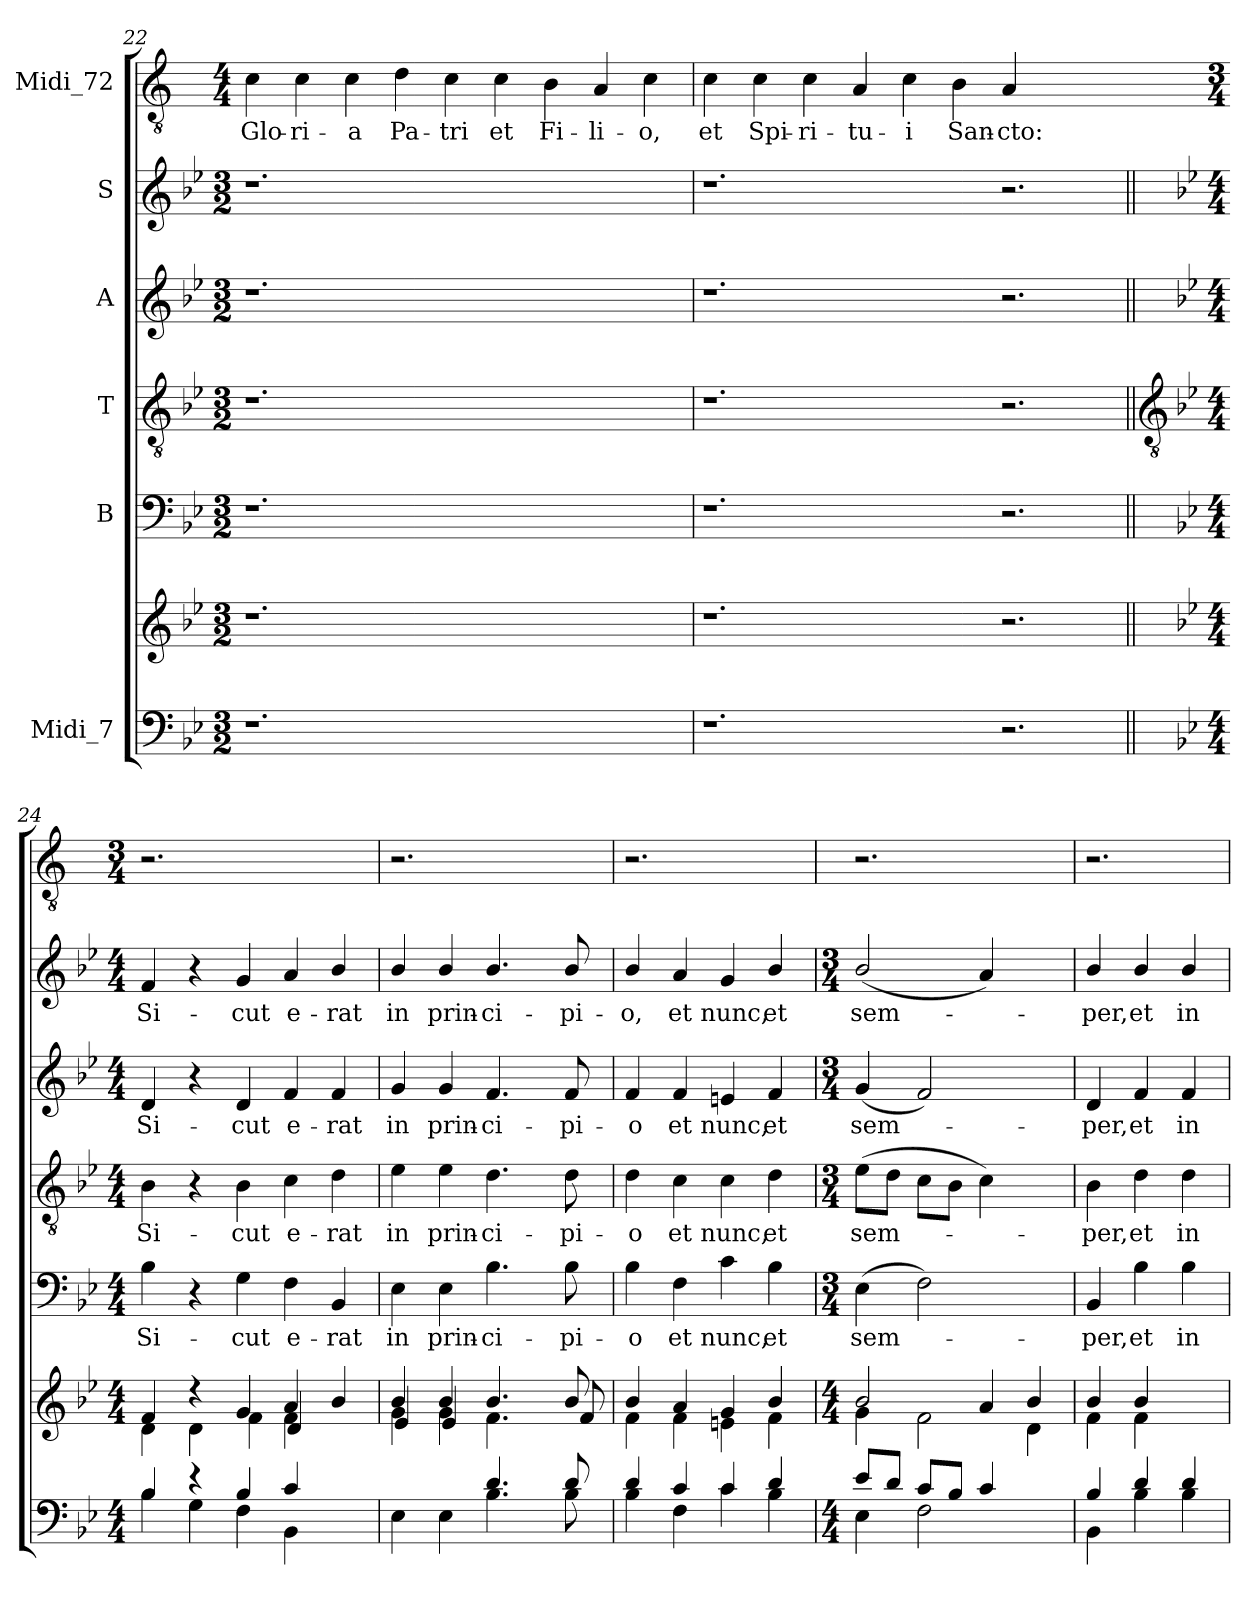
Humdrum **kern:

**kern	**kern	**kern	**text	**kern	**text	**kern	**text	**kern	**text	**kern	**text
*part6	*part6	*part5	*part5	*part4	*part4	*part3	*part3	*part2	*part2	*part1	*part1
*staff7	*staff6	*staff5	*staff5	*staff4	*staff4	*staff3	*staff3	*staff2	*staff2	*staff1	*staff1
*I"Midi_7	*	*I"B	*	*I"T	*	*I"A	*	*I"S	*	*I"Midi_72	*
!!LO:LB:g=z
*clefF4	*clefG2	*clefF4	*	*clefGv2	*	*clefG2	*	*clefG2	*	*clefGv2	*
*	*	*	*	*	*	*	*	*	*	*ITrd1c2	*
*k[b-e-]	*k[b-e-]	*k[b-e-]	*	*k[b-e-]	*	*k[b-e-]	*	*k[b-e-]	*	*k[b-e-]	*
*B-:	*B-:	*B-:	*	*B-:	*	*B-:	*	*B-:	*	*B-:	*
*M3/2	*M3/2	*M3/2	*	*M3/2	*	*M3/2	*	*M3/2	*	*M4/4	*
=22	=22	=22	=22	=22	=22	=22	=22	=22	=22	=22	=22
!	!	!	!	!	!	!	!	!	!	!	!LO:LY:b
1.r	1.r	1.r	.	1.r	.	1.r	.	1.r	.	4B-	Glo-
!	!	!	!	!	!	!	!	!	!	!	!LO:LY:b
.	.	.	.	.	.	.	.	.	.	4B-	-ri-
!	!	!	!	!	!	!	!	!	!	!	!LO:LY:b
.	.	.	.	.	.	.	.	.	.	4B-	-a
!	!	!	!	!	!	!	!	!	!	!	!LO:LY:b
.	.	.	.	.	.	.	.	.	.	4c	Pa-
!	!	!	!	!	!	!	!	!	!	!	!LO:LY:b
.	.	.	.	.	.	.	.	.	.	4B-	-tri
!	!	!	!	!	!	!	!	!	!	!	!LO:LY:b
.	.	.	.	.	.	.	.	.	.	4B-	et
!	!	!	!	!	!	!	!	!	!	!	!LO:LY:b
2.ryy	2.ryy	2.ryy	.	2.ryy	.	2.ryy	.	2.ryy	.	4A	Fi-
!	!	!	!	!	!	!	!	!	!	!	!LO:LY:b
.	.	.	.	.	.	.	.	.	.	4G	-li-
!	!	!	!	!	!	!	!	!	!	!	!LO:LY:b
.	.	.	.	.	.	.	.	.	.	4B-	-o,
=23	=23	=23	=23	=23	=23	=23	=23	=23	=23	=23	=23
!	!	!	!	!	!	!	!	!	!	!	!LO:LY:b
1.r	1.r	1.r	.	1.r	.	1.r	.	1.r	.	4B-	et
!	!	!	!	!	!	!	!	!	!	!	!LO:LY:b
.	.	.	.	.	.	.	.	.	.	4B-	Spi-
!	!	!	!	!	!	!	!	!	!	!	!LO:LY:b
.	.	.	.	.	.	.	.	.	.	4B-	-ri-
!	!	!	!	!	!	!	!	!	!	!	!LO:LY:b
.	.	.	.	.	.	.	.	.	.	4G	-tu-
!	!	!	!	!	!	!	!	!	!	!	!LO:LY:b
.	.	.	.	.	.	.	.	.	.	4B-	-i
!	!	!	!	!	!	!	!	!	!	!	!LO:LY:b
.	.	.	.	.	.	.	.	.	.	4A	San-
!	!	!	!	!	!	!	!	!	!	!	!LO:LY:b
2.r	2.r	2.r	.	2.r	.	2.r	.	2.r	.	4G	-cto:
.	.	.	.	.	.	.	.	.	.	2ryy	.
!!LO:LB:g=z
=24||	=24||	=24||	=24-	=24||	=24-	=24||	=24-	=24||	=24-	=24-	=24-
*	*	*	*	*clefGv2	*	*	*	*	*	*	*
*k[b-e-]	*k[b-e-]	*k[b-e-]	*	*k[b-e-]	*	*k[b-e-]	*	*k[b-e-]	*	*	*
*B-:	*B-:	*B-:	*	*B-:	*	*B-:	*	*B-:	*	*	*
*M4/4	*M4/4	*M4/4	*	*M4/4	*	*M4/4	*	*M4/4	*	*M3/4	*
*^	*^	*	*	*	*	*	*	*	*	*	*
*	*	*	*^	*	*	*	*	*	*	*	*	*	*
!	!	!	!	!	!	!LO:LY:b	!	!LO:LY:b	!	!LO:LY:b	!	!LO:LY:b	!	!
4B-	4B-	4f	4d	2.ryy	4B-	Si-	4B-	Si-	4d	Si-	4f	Si-	2.r	.
4r	4G	4r	4d	.	4r	.	4r	.	4r	.	4r	.	.	.
!	!	!	!	!	!	!LO:LY:b	!	!LO:LY:b	!	!LO:LY:b	!	!LO:LY:b	!	!
4B-	4F	4g	4f	.	4G	-cut	4B-	-cut	4d	-cut	4g	-cut	.	.
!	!	!	!	!	!	!LO:LY:b	!	!LO:LY:b	!	!LO:LY:b	!	!LO:LY:b	!	!
4c	4BB-	4a	4f	4d/	4F	e-	4c	e-	4f	e-	4a	e-	2ryy	.
!	!	!	!	!	!	!LO:LY:b	!	!LO:LY:b	!	!LO:LY:b	!	!LO:LY:b	!	!
4ryy	4ryy	4b-/	4ryy	4ryy	4BB-	-rat	4d	-rat	4f	-rat	4b-/	-rat	.	.
=25	=25	=25	=25	=25	=25	=25	=25	=25	=25	=25	=25	=25	=25	=25
!	!	!	!	!	!	!LO:LY:b	!	!LO:LY:b	!	!LO:LY:b	!	!LO:LY:b	!	!
2ryy	4E-	4b-/	4g	4e-/	4E-	in	4e-	in	4g	in	4b-/	in	2.r	.
!	!	!	!	!	!	!LO:LY:b	!	!LO:LY:b	!	!LO:LY:b	!	!LO:LY:b	!	!
.	4E-	4b-/	4g	4e-/	4E-	prin-	4e-	prin-	4g	prin-	4b-/	prin-	.	.
!	!	!	!	!	!	!LO:LY:b	!	!LO:LY:b	!	!LO:LY:b	!	!LO:LY:b	!	!
4.d	4.B-	4.b-/	4.f	2ryy	4.B-	-ci-	4.d	-ci-	4.f	-ci-	4.b-/	-ci-	.	.
.	.	.	.	.	.	.	.	.	.	.	.	.	4ryy	.
!	!	!	!	!	!	!LO:LY:b	!	!LO:LY:b	!	!LO:LY:b	!	!LO:LY:b	!	!
8d	8B-	8b-/	8f/	.	8B-	-pi-	8d	-pi-	8f	-pi-	8b-/	-pi-	.	.
*	*	*	*v	*v	*	*	*	*	*	*	*	*	*	*
=26	=26	=26	=26	=26	=26	=26	=26	=26	=26	=26	=26	=26	=26
!	!	!	!	!	!LO:LY:b	!	!LO:LY:b	!	!LO:LY:b	!	!LO:LY:b	!	!
4d	4B-	4b-/	4f	4B-	-o	4d	-o	4f	-o	4b-/	-o,	2.r	.
!	!	!	!	!	!LO:LY:b	!	!LO:LY:b	!	!LO:LY:b	!	!LO:LY:b	!	!
4c	4F	4a/	4f	4F	et	4c	et	4f	et	4a/	et	.	.
!	!	!	!	!	!LO:LY:b	!	!LO:LY:b	!	!LO:LY:b	!	!LO:LY:b	!	!
4c	4c	4g	4en	4c	nunc,	4c	nunc,	4en	nunc,	4g	nunc,	.	.
!	!	!	!	!	!LO:LY:b	!	!LO:LY:b	!	!LO:LY:b	!	!LO:LY:b	!	!
4d	4B-	4b-/	4f	4B-	et	4d	et	4f	et	4b-/	et	4ryy	.
=27	=27	=27	=27	=27	=27	=27	=27	=27	=27	=27	=27	=27	=27
*M4/4	*	*M4/4	*	*M3/4	*	*M3/4	*	*M3/4	*	*M3/4	*	*	*
!	!	!	!	!	!LO:LY:b	!	!LO:LY:b	!	!LO:LY:b	!	!LO:LY:b	!	!
8e-/L	4E-	2b-/	4g\	(>4E-	sem-	(>8e-L	sem-	(<4g	sem-	(<2b-/	sem-	2.r	.
8d/J	.	.	.	.	.	8dJ	.	.	.	.	.	.	.
8c/L	2F	.	2f\	2F)	.	8cL	.	2f)	.	.	.	.	.
8B-/J	.	.	.	.	.	8B-J	.	.	.	.	.	.	.
4c	.	4a	.	.	.	4c)	.	.	.	4a)	.	.	.
4ryy	4ryy	4b-/	4d	4ryy	.	4ryy	.	4ryy	.	4ryy	.	4ryy	.
=28	=28	=28	=28	=28	=28	=28	=28	=28	=28	=28	=28	=28	=28
!	!	!	!	!	!LO:LY:b	!	!LO:LY:b	!	!LO:LY:b	!	!LO:LY:b	!	!
4B-	4BB-\	4b-/	4f	4BB-	per,	4B-	per,	4d	per,	4b-/	per,	2.r	.
!	!	!	!	!	!LO:LY:b	!	!LO:LY:b	!	!LO:LY:b	!	!LO:LY:b	!	!
4d	4B-	4b-/	4f	4B-	et	4d	et	4f	et	4b-/	et	.	.
!	!	!	!	!	!LO:LY:b	!	!LO:LY:b	!	!LO:LY:b	!	!LO:LY:b	!	!
4d	4B-	4ryy	4ryy	4B-	in	4d	in	4f	in	4b-/	in	.	.
*v	*v	*	*	*	*	*	*	*	*	*	*	*	*
*	*v	*v	*	*	*	*	*	*	*	*	*	*
=	=	=	=	=	=	=	=	=	=	=	=
*-	*-	*-	*-	*-	*-	*-	*-	*-	*-	*-	*-
